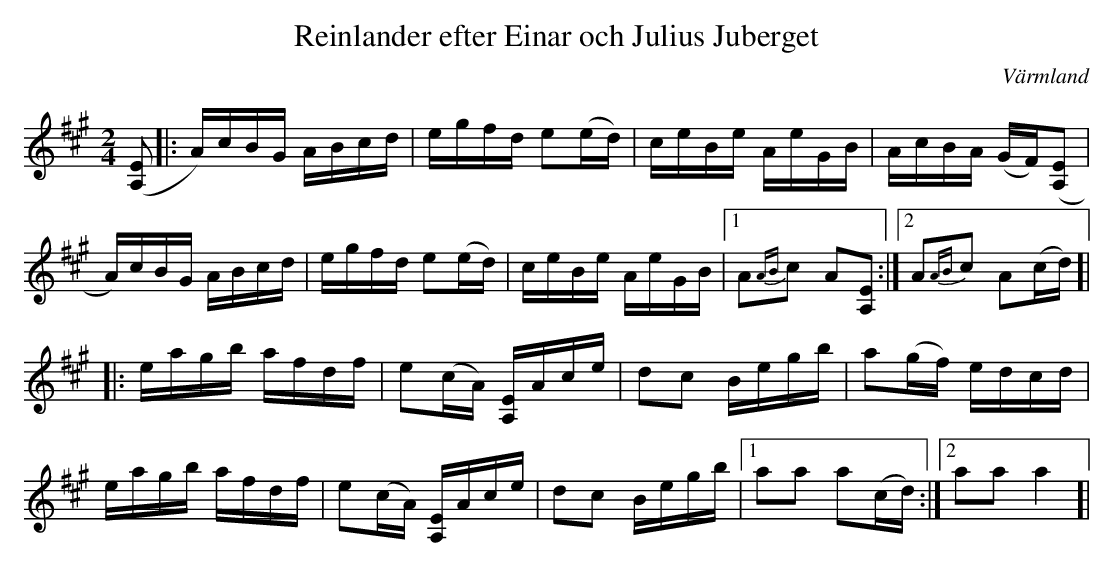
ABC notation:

X:1
T:Reinlander efter Einar och Julius Juberget
O:Värmland
M:2/4
L:1/16
K:A
([A,E]2|:A)cBG ABcd|egfd e2(ed)|ceBe AeGB|AcBA (GF)([A,E]2|
A)cBG ABcd|egfd e2(ed)|ceBe 2AeGB|1A2{AB}c2 A2[A,E]2:|2A2{AB}c2 A2(cd)]|
|:eagb afdf|e2(cA) [A,E]Ace|d2c2 Begb|a2(gf) edcd|
eagb afdf|e2(cA) [A,E]Ace|d2c2 Begb|1a2a2 a2(cd):|2a2a2 a4]|
